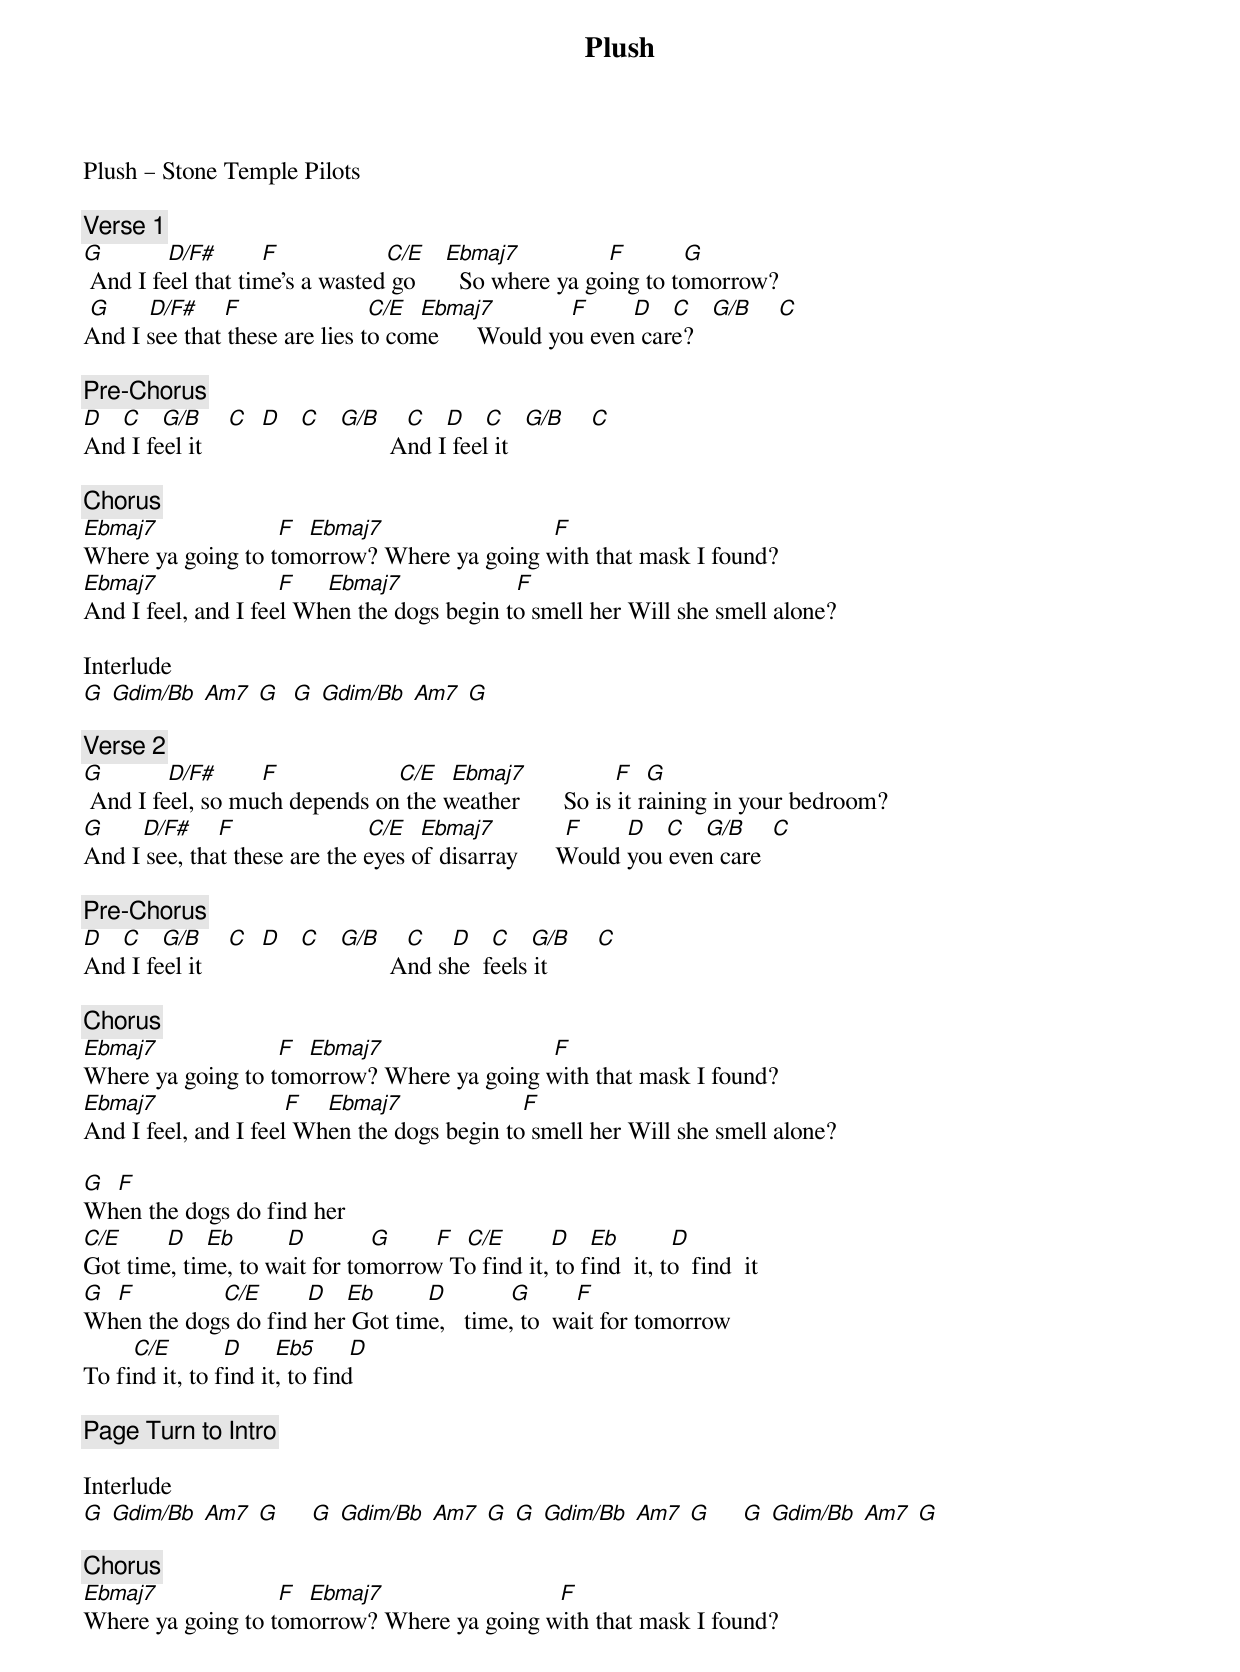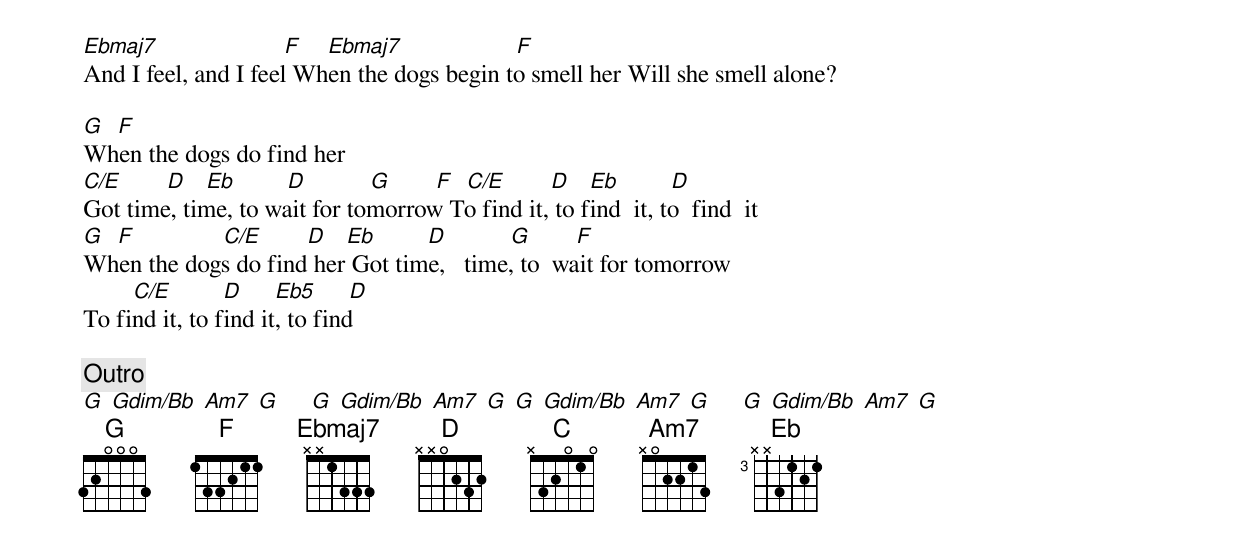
{title: Plush}
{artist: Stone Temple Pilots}
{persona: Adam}
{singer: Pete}
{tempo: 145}
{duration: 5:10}
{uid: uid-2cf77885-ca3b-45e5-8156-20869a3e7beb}
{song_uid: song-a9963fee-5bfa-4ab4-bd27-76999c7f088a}



Plush – Stone Temple Pilots

{comment: Verse 1}
[G]          [D/F#]     		[F]                 [C/E]			[Ebmaj7]              [F]        	[G]
 And I feel that time's a wasted go	      So where ya going to tomorrow?
 [G]      [D/F#]  		[F]                   	[C/E]		[Ebmaj7]           	[F]       [D]   [C]   [G/B]    [C]
And I see that these are lies to come      Would you even care?

{comment: Pre-Chorus}
[D]   [C]   [G/B]    [C]		[D]   [C]   [G/B]    [C] 		[D]   [C]   [G/B]    [C]
And I feel it                            		And I feel it

{comment: Chorus}
[Ebmaj7]                  	[F]		[Ebmaj7]                         		[F]
Where ya going to tomorrow?	Where ya going with that mask I found?
[Ebmaj7]		         	       [F]					[Ebmaj7]                  [F]
And I feel, and I feel When the dogs begin to smell her	Will she smell alone?

Interlude
[G] [Gdim/Bb] [Am7] [G] 	[G] [Gdim/Bb] [Am7] [G]

{comment: Verse 2}
[G]          [D/F#]     		[F]                 		[C/E]		[Ebmaj7]              [F]		[G]
 And I feel, so much depends on the weather      	So is it raining in your bedroom?
[G]      [D/F#]  		[F]                   		[C/E]		[Ebmaj7]           [F]       [D]   [C]   [G/B]    [C]
And I see, that these are the eyes of disarray      Would you even care

{comment: Pre-Chorus}
[D]   [C]   [G/B]    [C]		[D]   [C]   [G/B]    [C] 			[D]   [C]   [G/B]    [C]
And I feel it                            		And she  feels it

{comment: Chorus}
[Ebmaj7]                  	[F]		[Ebmaj7]                         		[F]
Where ya going to tomorrow?	Where ya going with that mask I found?
[Ebmaj7]		         	       	[F]				[Ebmaj7]                  	[F]
And I feel, and I feel When the dogs begin to smell her	Will she smell alone?

[G]		[F]
When the dogs do find her
[C/E]     		[D]   [Eb]        [D]         	[G]      	[F]		[C/E]     		[D]   [Eb]        [D]
Got time, time, to wait for tomorrow	To find it, to find  it, to  find  it
[G]		[F]             	[C/E]     		[D]   [Eb]        [D]         	[G]      	[F]
When the dogs do find her Got time,   time, to  wait for tomorrow
        [C/E]        [D]     [Eb5]     [D]
To find it, to find it, to find

{comment: Page Turn to Intro}

Interlude
[G] [Gdim/Bb] [Am7] [G]     [G] [Gdim/Bb] [Am7] [G]	[G] [Gdim/Bb] [Am7] [G]     [G] [Gdim/Bb] [Am7] [G]

{comment: Chorus}
[Ebmaj7]                  	[F]		[Ebmaj7]                         			[F]
Where ya going to tomorrow?	Where ya going with that mask I found?
[Ebmaj7]		         	       	[F]				[Ebmaj7]                  [F]
And I feel, and I feel When the dogs begin to smell her	Will she smell alone?

[G]		[F]
When the dogs do find her
[C/E]     		[D]   [Eb]        [D]         	[G]      	[F]		[C/E]     		[D]   [Eb]        [D]
Got time, time, to wait for tomorrow	To find it, to find  it, to  find  it
[G]		[F]             	[C/E]     		[D]   [Eb]        [D]         	[G]      	[F]
When the dogs do find her Got time,   time, to  wait for tomorrow
        [C/E]        [D]     [Eb5]     [D]
To find it, to find it, to find

{comment: Outro}
[G] [Gdim/Bb] [Am7] [G]     [G] [Gdim/Bb] [Am7] [G]	[G] [Gdim/Bb] [Am7] [G]     [G] [Gdim/Bb] [Am7] [G]
